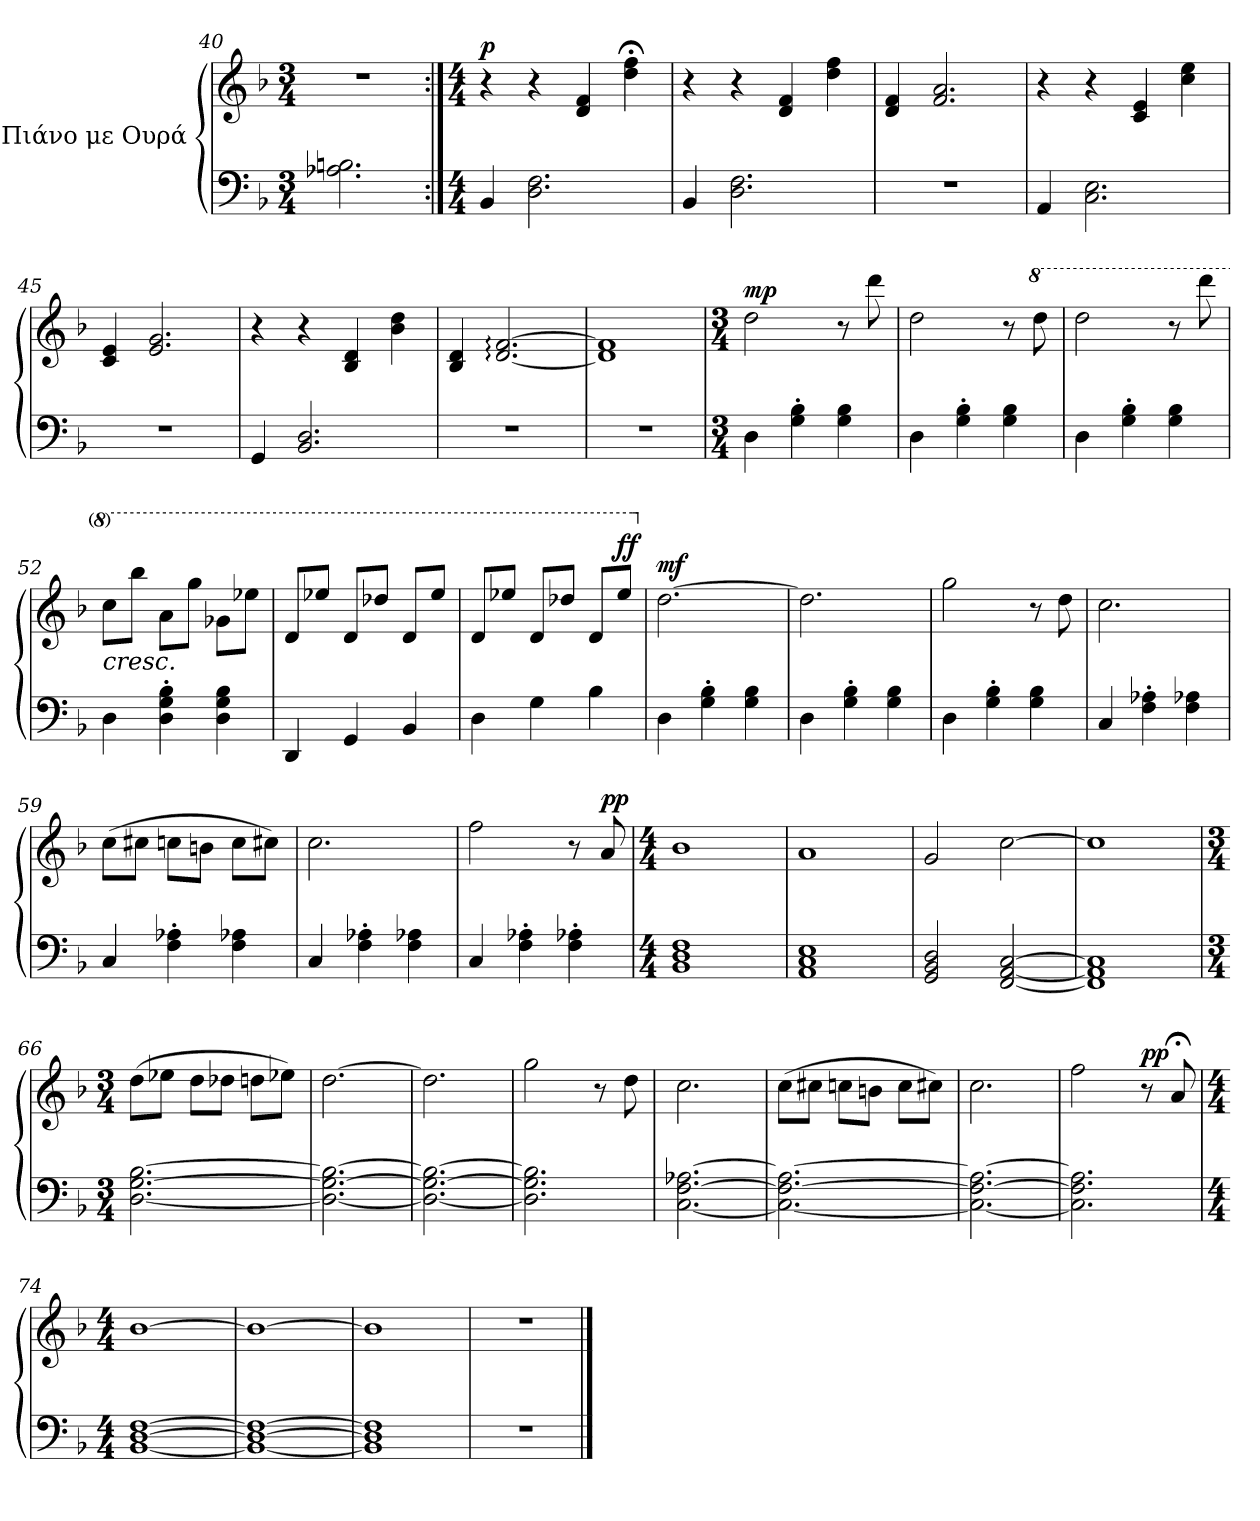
**kern	**kern	**dynam
*part1	*part1	*part1
*staff2	*staff1	*staff1/2
*I"Πιάνο με Ουρά	*	*
*clefF4	*clefG2	*
*k[b-]	*k[b-]	*
*M3/4	*M3/4	*
=40	=40	=40
2.A-X\ 2.Bn\	2.r	.
=41:|!	=41:|!	=41:|!
*M4/4	*M4/4	*
*	*MM100	*
!	!	!LO:DY:a
4BB-/	4r	p
2.D\ 2.F\	4r	.
.	4d/ 4f/	.
.	4dd\;< 4ff\;<	.
=42	=42	=42
4BB-/	4r	.
2.D\ 2.F\	4r	.
.	4d/ 4f/	.
.	4dd\ 4ff\	.
=43	=43	=43
1r	4d/ 4f/	.
.	2.f/ 2.a/	.
=44	=44	=44
4AA/	4r	.
2.C\ 2.E\	4r	.
.	4c/ 4e/	.
.	4cc\ 4ee\	.
=45	=45	=45
1r	4c/ 4e/	.
.	2.e/ 2.g/	.
=46	=46	=46
4GG/	4r	.
2.BB-/ 2.D/	4r	.
.	4B-/ 4d/	.
.	4b-\ 4dd\	.
=47	=47	=47
1r	4B-/ 4d/	.
.	[2.d/: [2.f/:	.
!!LO:LB:g=z
=48	=48	=48
1r	1d] 1f]	.
=49	=49	=49
*M3/4	*M3/4	*
*	*MM140	*
!	!	!LO:DY:a
4D\	2dd\	mp
4G\' 4B-\'	.	.
4G\ 4B-\	8r	.
.	8ddd\	.
=50	=50	=50
4D\	2dd\	.
4G\' 4B-\'	.	.
4G\ 4B-\	8r	.
*	*8va	*
.	8ddd\	.
=51	=51	=51
4D\	2ddd\	.
4G\' 4B-\'	.	.
4G\ 4B-\	8r	.
.	8dddd\	.
=52	=52	=52
!	!	!LO:HP:b
4D\	8ccc\L	<
.	8bbb-\J	.
4D\' 4G\' 4B-\'	8aa\L	.
.	8ggg\J	.
4D\ 4G\ 4B-\	8gg-X\L	.
.	8eee-X\J	.
=53	=53	=53
4DD/	8dd/L	.
.	8eee-X/J	.
4GG/	8dd/L	.
.	8ddd-X/J	.
4BB-/	8dd/L	.
.	8eee-/J	.
=54	=54	=54
4D\	8dd/L	.
.	8eee-X/J	.
4G\	8dd/L	.
.	8ddd-X/J	.
4B-\	8dd/L	.
!	!	!LO:DY:a
.	8eee-/J	ff
.	.	[
!!LO:LB:g=z
=55	=55	=55
*	*X8va	*
!	!	!LO:DY:a
4D\	[2.dd\	mf
4G\' 4B-\'	.	.
4G\ 4B-\	.	.
=56	=56	=56
4D\	2.dd\]	.
4G\' 4B-\'	.	.
4G\ 4B-\	.	.
=57	=57	=57
4D\	2gg\	.
4G\' 4B-\'	.	.
4G\ 4B-\	8r	.
.	8dd\	.
=58	=58	=58
4C/	2.cc\	.
4F\' 4A-X\'	.	.
4F\ 4A-X\	.	.
=59	=59	=59
4C/	(8cc\L	.
.	8cc#X\J	.
4F\' 4A-X\'	8ccn\L	.
.	8bn\J	.
4F\ 4A-X\	8cc\L	.
.	8cc#X\J)	.
=60	=60	=60
4C/	2.cc\	.
4F\' 4A-X\'	.	.
4F\ 4A-X\	.	.
=61	=61	=61
4C/	2ff\	.
4F\' 4A-X\'	.	.
4F\' 4A-X\'	8r	.
*	*MM70	*
!	!	!LO:DY:a
.	8a/	pp
=62	=62	=62
*M4/4	*M4/4	*
1BB- 1D 1F	1b-	.
!!LO:LB:g=z
=63	=63	=63
1AA 1C 1E	1a	.
=64	=64	=64
2GG/ 2BB-/ 2D/	2g/	.
[2FF/ [2AA/ [2C/	[2cc\	.
=65	=65	=65
1FF] 1AA] 1C]	1cc]	.
=66	=66	=66
*M3/4	*M3/4	*
[2.D\ [2.G\ [2.B-\	(8dd\L	.
.	8ee-X\J	.
.	8dd\L	.
.	8dd-X\J	.
.	8ddn\L	.
.	8ee-X\J)	.
=67	=67	=67
2.D\_ 2.G\_ 2.B-\_	[2.dd\	.
=68	=68	=68
2.D\_ 2.G\_ 2.B-\_	2.dd\]	.
=69	=69	=69
2.D\] 2.G\] 2.B-\]	2gg\	.
.	8r	.
.	8dd\	.
=70	=70	=70
[2.C\ [2.F\ [2.A-X\	2.cc\	.
=71	=71	=71
2.C\_ 2.F\_ 2.A-\_	(8cc\L	.
.	8cc#X\J	.
.	8ccn\L	.
.	8bn\J	.
.	8cc\L	.
.	8cc#X\J)	.
=72	=72	=72
2.C\_ 2.F\_ 2.A-\_	2.cc\	.
!!LO:LB:g=z
=73	=73	=73
2.C\] 2.F\] 2.A-\]	2ff\	.
!	!	!LO:DY:a
.	8r	pp
.	8a;</	.
=74	=74	=74
*M4/4	*M4/4	*
[1BB- [1D [1F	[1b-	.
=75	=75	=75
1BB-_ 1D_ 1F_	1b-_	.
=76	=76	=76
1BB-] 1D] 1F]	1b-]	.
=77	=77	=77
1r	1r	.
==	==	==
*-	*-	*-
